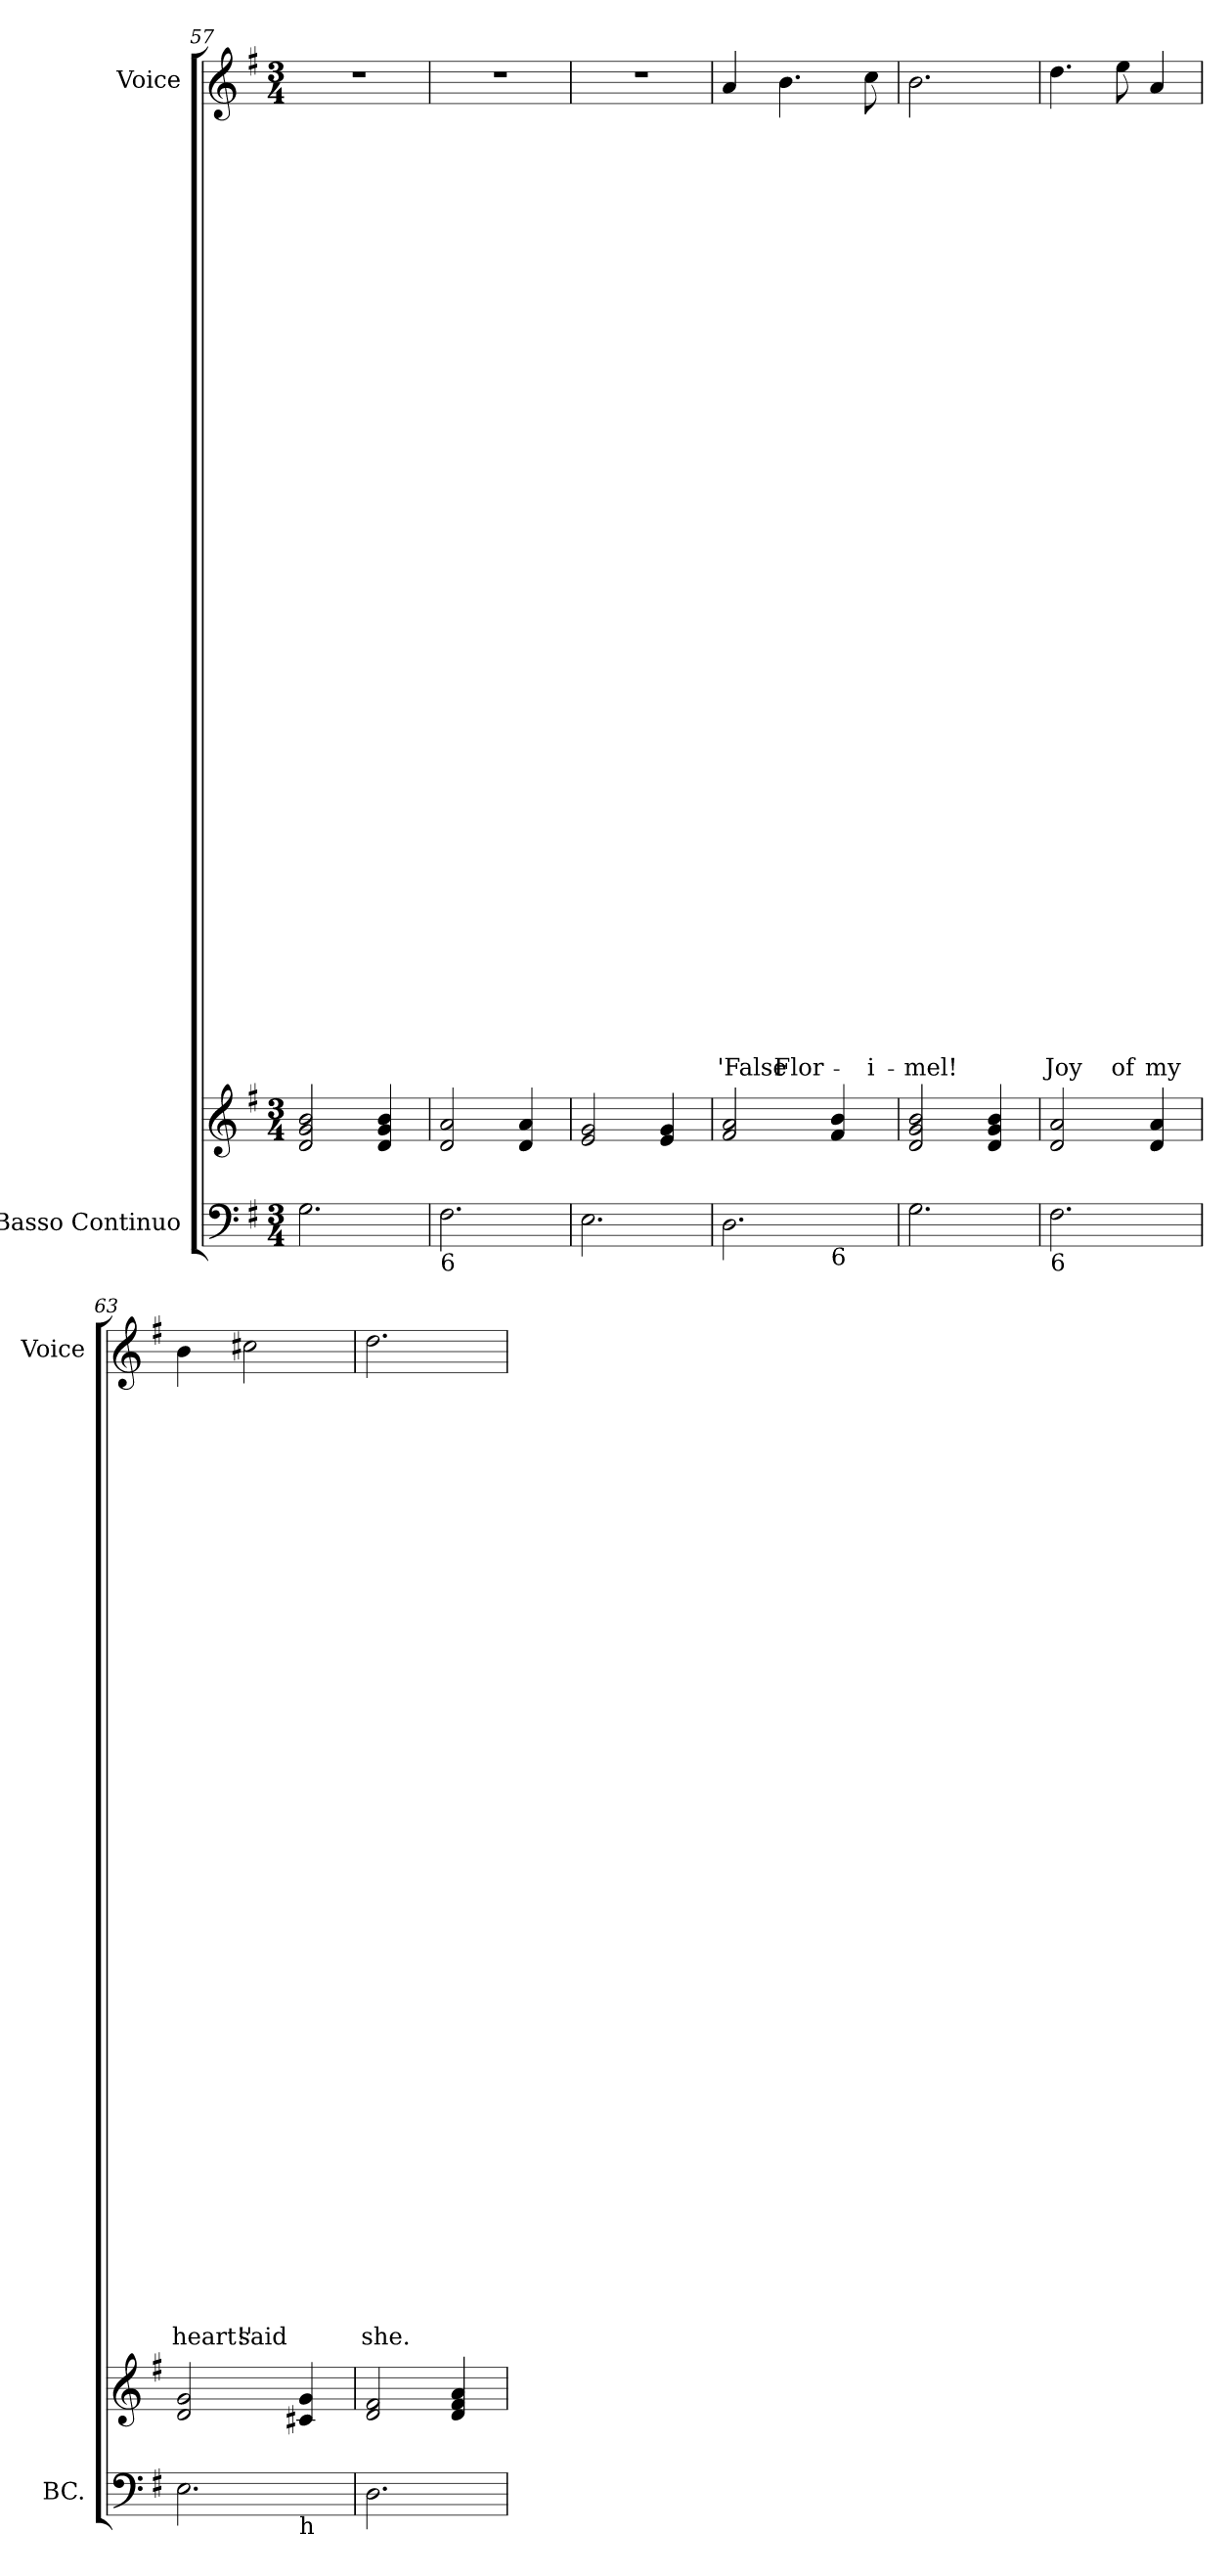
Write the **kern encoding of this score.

**kern	**kern	**kern	**text	**text	**text	**text	**text	**text	**text	**text	**text	**text	**text	**text	**text	**text	**text	**text	**text	**text	**text	**text	**text	**text	**text	**text	**text	**text	**text	**text	**text	**text	**text	**text	**text	**text	**text	**text	**text	**text	**text	**text	**text
*part2	*part2	*part1	*part1	*part1	*part1	*part1	*part1	*part1	*part1	*part1	*part1	*part1	*part1	*part1	*part1	*part1	*part1	*part1	*part1	*part1	*part1	*part1	*part1	*part1	*part1	*part1	*part1	*part1	*part1	*part1	*part1	*part1	*part1	*part1	*part1	*part1	*part1	*part1	*part1	*part1	*part1	*part1	*part1
*staff3	*staff2	*staff1	*staff1	*staff1	*staff1	*staff1	*staff1	*staff1	*staff1	*staff1	*staff1	*staff1	*staff1	*staff1	*staff1	*staff1	*staff1	*staff1	*staff1	*staff1	*staff1	*staff1	*staff1	*staff1	*staff1	*staff1	*staff1	*staff1	*staff1	*staff1	*staff1	*staff1	*staff1	*staff1	*staff1	*staff1	*staff1	*staff1	*staff1	*staff1	*staff1	*staff1	*staff1
*I"Basso Continuo	*	*I"Voice	*	*	*	*	*	*	*	*	*	*	*	*	*	*	*	*	*	*	*	*	*	*	*	*	*	*	*	*	*	*	*	*	*	*	*	*	*	*	*	*	*
*I'BC.	*	*I'Voice	*	*	*	*	*	*	*	*	*	*	*	*	*	*	*	*	*	*	*	*	*	*	*	*	*	*	*	*	*	*	*	*	*	*	*	*	*	*	*	*	*
!!LO:LB:g=z
*clefF4	*clefG2	*clefG2	*	*	*	*	*	*	*	*	*	*	*	*	*	*	*	*	*	*	*	*	*	*	*	*	*	*	*	*	*	*	*	*	*	*	*	*	*	*	*	*	*
*k[f#]	*k[f#]	*k[f#]	*	*	*	*	*	*	*	*	*	*	*	*	*	*	*	*	*	*	*	*	*	*	*	*	*	*	*	*	*	*	*	*	*	*	*	*	*	*	*	*	*
*G:	*G:	*G:	*	*	*	*	*	*	*	*	*	*	*	*	*	*	*	*	*	*	*	*	*	*	*	*	*	*	*	*	*	*	*	*	*	*	*	*	*	*	*	*	*
*M3/4	*M3/4	*M3/4	*	*	*	*	*	*	*	*	*	*	*	*	*	*	*	*	*	*	*	*	*	*	*	*	*	*	*	*	*	*	*	*	*	*	*	*	*	*	*	*	*
=57	=57	=57	=57	=57	=57	=57	=57	=57	=57	=57	=57	=57	=57	=57	=57	=57	=57	=57	=57	=57	=57	=57	=57	=57	=57	=57	=57	=57	=57	=57	=57	=57	=57	=57	=57	=57	=57	=57	=57	=57	=57	=57	=57
!	!	!LO:N:vis=1	!	!	!	!	!	!	!	!	!	!	!	!	!	!	!	!	!	!	!	!	!	!	!	!	!	!	!	!	!	!	!	!	!	!	!	!	!	!	!	!	!
2.G\	2d/ 2g/ 2b/	2.r	.	.	.	.	.	.	.	.	.	.	.	.	.	.	.	.	.	.	.	.	.	.	.	.	.	.	.	.	.	.	.	.	.	.	.	.	.	.	.	.	.
.	4d/ 4g/ 4b/	.	.	.	.	.	.	.	.	.	.	.	.	.	.	.	.	.	.	.	.	.	.	.	.	.	.	.	.	.	.	.	.	.	.	.	.	.	.	.	.	.	.
=58	=58	=58	=58	=58	=58	=58	=58	=58	=58	=58	=58	=58	=58	=58	=58	=58	=58	=58	=58	=58	=58	=58	=58	=58	=58	=58	=58	=58	=58	=58	=58	=58	=58	=58	=58	=58	=58	=58	=58	=58	=58	=58	=58
!LO:TX:b:t=6	!	!	!	!	!	!	!	!	!	!	!	!	!	!	!	!	!	!	!	!	!	!	!	!	!	!	!	!	!	!	!	!	!	!	!	!	!	!	!	!	!	!	!
!	!	!LO:N:vis=1	!	!	!	!	!	!	!	!	!	!	!	!	!	!	!	!	!	!	!	!	!	!	!	!	!	!	!	!	!	!	!	!	!	!	!	!	!	!	!	!	!
2.F#\	2d/ 2a/	2.r	.	.	.	.	.	.	.	.	.	.	.	.	.	.	.	.	.	.	.	.	.	.	.	.	.	.	.	.	.	.	.	.	.	.	.	.	.	.	.	.	.
.	4d/ 4a/	.	.	.	.	.	.	.	.	.	.	.	.	.	.	.	.	.	.	.	.	.	.	.	.	.	.	.	.	.	.	.	.	.	.	.	.	.	.	.	.	.	.
=59	=59	=59	=59	=59	=59	=59	=59	=59	=59	=59	=59	=59	=59	=59	=59	=59	=59	=59	=59	=59	=59	=59	=59	=59	=59	=59	=59	=59	=59	=59	=59	=59	=59	=59	=59	=59	=59	=59	=59	=59	=59	=59	=59
!	!	!LO:N:vis=1	!	!	!	!	!	!	!	!	!	!	!	!	!	!	!	!	!	!	!	!	!	!	!	!	!	!	!	!	!	!	!	!	!	!	!	!	!	!	!	!	!
2.E\	2e/ 2g/	2.r	.	.	.	.	.	.	.	.	.	.	.	.	.	.	.	.	.	.	.	.	.	.	.	.	.	.	.	.	.	.	.	.	.	.	.	.	.	.	.	.	.
.	4e/ 4g/	.	.	.	.	.	.	.	.	.	.	.	.	.	.	.	.	.	.	.	.	.	.	.	.	.	.	.	.	.	.	.	.	.	.	.	.	.	.	.	.	.	.
=60	=60	=60	=60	=60	=60	=60	=60	=60	=60	=60	=60	=60	=60	=60	=60	=60	=60	=60	=60	=60	=60	=60	=60	=60	=60	=60	=60	=60	=60	=60	=60	=60	=60	=60	=60	=60	=60	=60	=60	=60	=60	=60	=60
!LO:TX:b:t=5	!	!	!	!	!	!	!	!	!	!	!	!	!	!	!	!	!	!	!	!	!	!	!	!	!	!	!	!	!	!	!	!	!	!	!	!	!	!	!	!	!	!	!
!	!	!	!	!	!	!	!	!	!	!	!	!	!	!	!	!	!	!	!	!	!	!	!	!	!	!	!	!	!	!	!	!	!	!	!	!	!	!	!	!	!	!	!LO:LY:b
*^	*	*	*	*	*	*	*	*	*	*	*	*	*	*	*	*	*	*	*	*	*	*	*	*	*	*	*	*	*	*	*	*	*	*	*	*	*	*	*	*	*	*	*
2.D\	2ryy	2f#/ 2a/	4a/	.	.	.	.	.	.	.	.	.	.	.	.	.	.	.	.	.	.	.	.	.	.	.	.	.	.	.	.	.	.	.	.	.	.	.	.	.	.	.	.	'False
!	!	!	!	!	!	!	!	!	!	!	!	!	!	!	!	!	!	!	!	!	!	!	!	!	!	!	!	!	!	!	!	!	!	!	!	!	!	!	!	!	!	!	!	!LO:LY:b
.	.	.	4.b\	.	.	.	.	.	.	.	.	.	.	.	.	.	.	.	.	.	.	.	.	.	.	.	.	.	.	.	.	.	.	.	.	.	.	.	.	.	.	.	.	Flor-
!	!LO:TX:b:t=6	!	!	!	!	!	!	!	!	!	!	!	!	!	!	!	!	!	!	!	!	!	!	!	!	!	!	!	!	!	!	!	!	!	!	!	!	!	!	!	!	!	!	!
.	4ryy	4f#/ 4b/	.	.	.	.	.	.	.	.	.	.	.	.	.	.	.	.	.	.	.	.	.	.	.	.	.	.	.	.	.	.	.	.	.	.	.	.	.	.	.	.	.	.
!	!	!	!	!	!	!	!	!	!	!	!	!	!	!	!	!	!	!	!	!	!	!	!	!	!	!	!	!	!	!	!	!	!	!	!	!	!	!	!	!	!	!	!	!LO:LY:b
.	.	.	8cc\	.	.	.	.	.	.	.	.	.	.	.	.	.	.	.	.	.	.	.	.	.	.	.	.	.	.	.	.	.	.	.	.	.	.	.	.	.	.	.	.	-i-
=61	=61	=61	=61	=61	=61	=61	=61	=61	=61	=61	=61	=61	=61	=61	=61	=61	=61	=61	=61	=61	=61	=61	=61	=61	=61	=61	=61	=61	=61	=61	=61	=61	=61	=61	=61	=61	=61	=61	=61	=61	=61	=61	=61	=61
!	!	!	!	!	!	!	!	!	!	!	!	!	!	!	!	!	!	!	!	!	!	!	!	!	!	!	!	!	!	!	!	!	!	!	!	!	!	!	!	!	!	!	!	!LO:LY:b
*v	*v	*	*	*	*	*	*	*	*	*	*	*	*	*	*	*	*	*	*	*	*	*	*	*	*	*	*	*	*	*	*	*	*	*	*	*	*	*	*	*	*	*	*	*
2.G\	2d/ 2g/ 2b/	2.b\	.	.	.	.	.	.	.	.	.	.	.	.	.	.	.	.	.	.	.	.	.	.	.	.	.	.	.	.	.	.	.	.	.	.	.	.	.	.	.	.	-mel!
.	4d/ 4g/ 4b/	.	.	.	.	.	.	.	.	.	.	.	.	.	.	.	.	.	.	.	.	.	.	.	.	.	.	.	.	.	.	.	.	.	.	.	.	.	.	.	.	.	.
!!LO:LB:g=z
=62	=62	=62	=62	=62	=62	=62	=62	=62	=62	=62	=62	=62	=62	=62	=62	=62	=62	=62	=62	=62	=62	=62	=62	=62	=62	=62	=62	=62	=62	=62	=62	=62	=62	=62	=62	=62	=62	=62	=62	=62	=62	=62	=62
!LO:TX:b:t=6	!	!	!	!	!	!	!	!	!	!	!	!	!	!	!	!	!	!	!	!	!	!	!	!	!	!	!	!	!	!	!	!	!	!	!	!	!	!	!	!	!	!	!
!	!	!	!	!	!	!	!	!	!	!	!	!	!	!	!	!	!	!	!	!	!	!	!	!	!	!	!	!	!	!	!	!	!	!	!	!	!	!	!	!	!	!	!LO:LY:b
2.F#\	2d/ 2a/	4.dd\	.	.	.	.	.	.	.	.	.	.	.	.	.	.	.	.	.	.	.	.	.	.	.	.	.	.	.	.	.	.	.	.	.	.	.	.	.	.	.	.	Joy
!	!	!	!	!	!	!	!	!	!	!	!	!	!	!	!	!	!	!	!	!	!	!	!	!	!	!	!	!	!	!	!	!	!	!	!	!	!	!	!	!	!	!	!LO:LY:b
.	.	8ee\	.	.	.	.	.	.	.	.	.	.	.	.	.	.	.	.	.	.	.	.	.	.	.	.	.	.	.	.	.	.	.	.	.	.	.	.	.	.	.	.	of
!	!	!	!	!	!	!	!	!	!	!	!	!	!	!	!	!	!	!	!	!	!	!	!	!	!	!	!	!	!	!	!	!	!	!	!	!	!	!	!	!	!	!	!LO:LY:b
.	4d/ 4a/	4a/	.	.	.	.	.	.	.	.	.	.	.	.	.	.	.	.	.	.	.	.	.	.	.	.	.	.	.	.	.	.	.	.	.	.	.	.	.	.	.	.	my
=63	=63	=63	=63	=63	=63	=63	=63	=63	=63	=63	=63	=63	=63	=63	=63	=63	=63	=63	=63	=63	=63	=63	=63	=63	=63	=63	=63	=63	=63	=63	=63	=63	=63	=63	=63	=63	=63	=63	=63	=63	=63	=63	=63
!LO:TX:b:t=7	!	!	!	!	!	!	!	!	!	!	!	!	!	!	!	!	!	!	!	!	!	!	!	!	!	!	!	!	!	!	!	!	!	!	!	!	!	!	!	!	!	!	!
!	!	!	!	!	!	!	!	!	!	!	!	!	!	!	!	!	!	!	!	!	!	!	!	!	!	!	!	!	!	!	!	!	!	!	!	!	!	!	!	!	!	!	!LO:LY:b
*^	*	*	*	*	*	*	*	*	*	*	*	*	*	*	*	*	*	*	*	*	*	*	*	*	*	*	*	*	*	*	*	*	*	*	*	*	*	*	*	*	*	*	*
2.E\	2ryy	2d/ 2g/	4b\	.	.	.	.	.	.	.	.	.	.	.	.	.	.	.	.	.	.	.	.	.	.	.	.	.	.	.	.	.	.	.	.	.	.	.	.	.	.	.	.	heart!'
!	!	!	!	!	!	!	!	!	!	!	!	!	!	!	!	!	!	!	!	!	!	!	!	!	!	!	!	!	!	!	!	!	!	!	!	!	!	!	!	!	!	!	!	!LO:LY:b
.	.	.	2cc#X\	.	.	.	.	.	.	.	.	.	.	.	.	.	.	.	.	.	.	.	.	.	.	.	.	.	.	.	.	.	.	.	.	.	.	.	.	.	.	.	.	said
!	!LO:TX:b:t=h	!	!	!	!	!	!	!	!	!	!	!	!	!	!	!	!	!	!	!	!	!	!	!	!	!	!	!	!	!	!	!	!	!	!	!	!	!	!	!	!	!	!	!
.	4ryy	4c#X/ 4g/	.	.	.	.	.	.	.	.	.	.	.	.	.	.	.	.	.	.	.	.	.	.	.	.	.	.	.	.	.	.	.	.	.	.	.	.	.	.	.	.	.	.
=64	=64	=64	=64	=64	=64	=64	=64	=64	=64	=64	=64	=64	=64	=64	=64	=64	=64	=64	=64	=64	=64	=64	=64	=64	=64	=64	=64	=64	=64	=64	=64	=64	=64	=64	=64	=64	=64	=64	=64	=64	=64	=64	=64	=64
!	!	!	!	!	!	!	!	!	!	!	!	!	!	!	!	!	!	!	!	!	!	!	!	!	!	!	!	!	!	!	!	!	!	!	!	!	!	!	!	!	!	!	!	!LO:LY:b
*v	*v	*	*	*	*	*	*	*	*	*	*	*	*	*	*	*	*	*	*	*	*	*	*	*	*	*	*	*	*	*	*	*	*	*	*	*	*	*	*	*	*	*	*	*
2.D\	2d/ 2f#/	2.dd\	.	.	.	.	.	.	.	.	.	.	.	.	.	.	.	.	.	.	.	.	.	.	.	.	.	.	.	.	.	.	.	.	.	.	.	.	.	.	.	.	she.
.	4d/ 4f#/ 4a/	.	.	.	.	.	.	.	.	.	.	.	.	.	.	.	.	.	.	.	.	.	.	.	.	.	.	.	.	.	.	.	.	.	.	.	.	.	.	.	.	.	.
=	=	=	=	=	=	=	=	=	=	=	=	=	=	=	=	=	=	=	=	=	=	=	=	=	=	=	=	=	=	=	=	=	=	=	=	=	=	=	=	=	=	=	=
*-	*-	*-	*-	*-	*-	*-	*-	*-	*-	*-	*-	*-	*-	*-	*-	*-	*-	*-	*-	*-	*-	*-	*-	*-	*-	*-	*-	*-	*-	*-	*-	*-	*-	*-	*-	*-	*-	*-	*-	*-	*-	*-	*-
